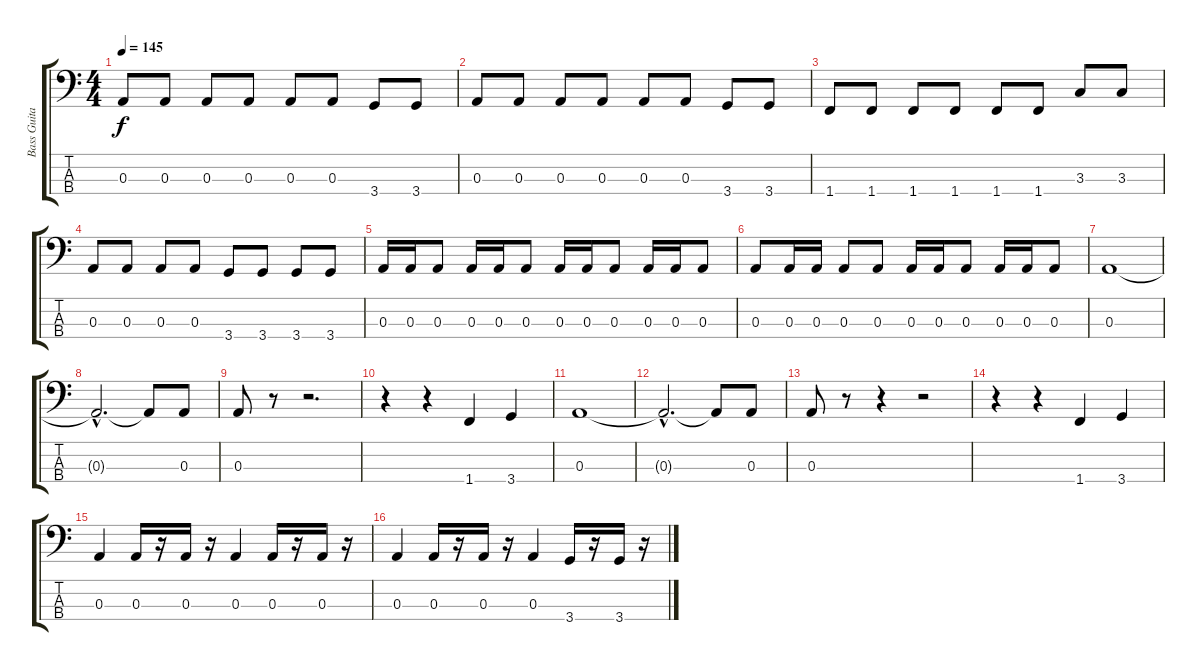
\track ("Bass Guitar" "Bass Guita") {instrument electricbassfinger}
\staff {score tabs}
\tuning (G2 D2 A1 E1) {hide}
\ts (4 4)
\tempo 145
\clef f4
\ks c
0.3.8{dy f} 0.3.8 0.3.8 0.3.8 0.3.8 0.3.8 3.4.8 3.4.8 |
0.3.8 0.3.8 0.3.8 0.3.8 0.3.8 0.3.8 3.4.8 3.4.8 |
1.4.8 1.4.8 1.4.8 1.4.8 1.4.8 1.4.8 3.3.8 3.3.8 |
0.3.8 0.3.8 0.3.8 0.3.8 3.4.8 3.4.8 3.4.8 3.4.8 |
0.3.16 0.3.16 0.3.8 0.3.16 0.3.16 0.3.8 0.3.16 0.3.16 0.3.8 0.3.16 0.3.16 0.3.8 |
0.3.8 0.3.16 0.3.16 0.3.8 0.3.8 0.3.16 0.3.16 0.3.8 0.3.16 0.3.16 0.3.8 |
0.3.1 |
0.3{hac t}.2{d} 0.3{t}.8 0.3.8 |
0.3.8 r.8 r.2{d} |
r.4 r.4 1.4.4 3.4.4 |
0.3.1 |
0.3{hac t}.2{d} 0.3{t}.8 0.3.8 |
0.3.8 r.8 r.4 r.2 |
r.4 r.4 1.4.4 3.4.4 |
0.3.4 0.3.16 r.16 0.3.16 r.16 0.3.4 0.3.16 r.16 0.3.16 r.16 |
0.3.4 0.3.16 r.16 0.3.16 r.16 0.3.4 3.4.16 r.16 3.4.16 r.16
